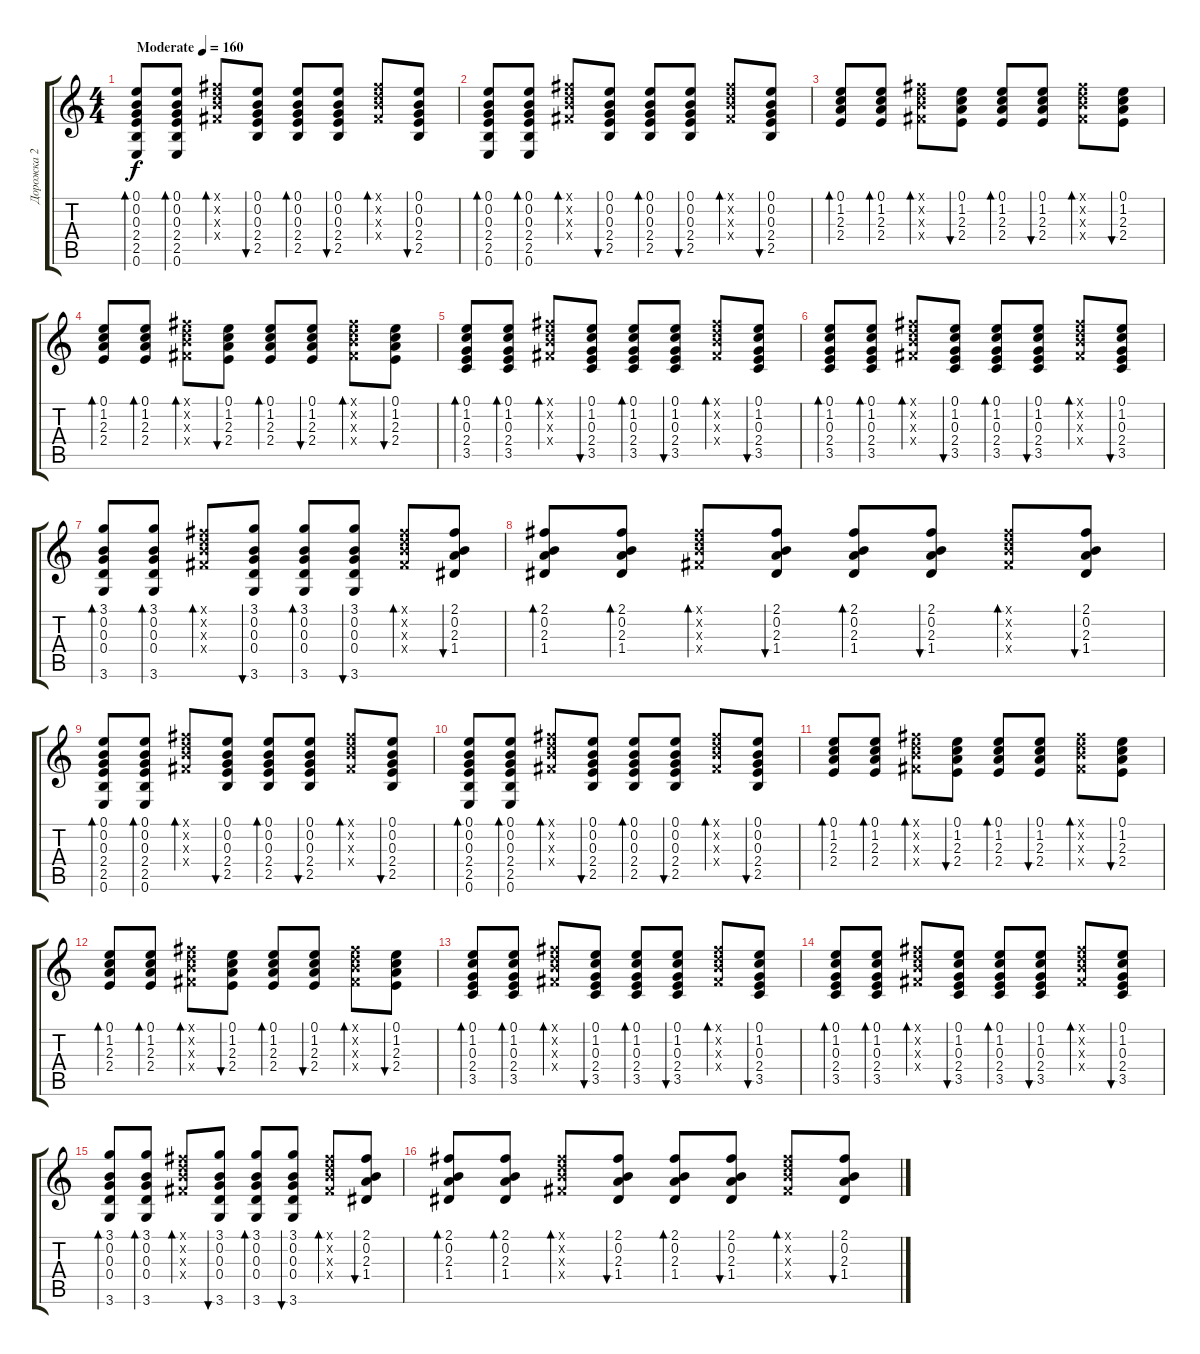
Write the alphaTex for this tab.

\track ("Дорожка 2" "Дорожка 2") {instrument acousticguitarnylon}
\staff {score tabs}
\tuning (E4 B3 G3 D3 A2 E2) {hide}
\ts (4 4)
\tempo (160 "Moderate")
\clef g2
\ks c
(0.1 0.2 0.3 2.4 2.5 0.6).8{bd 30 dy f instrument acousticguitarnylon} (0.1 0.2 0.3 2.4 2.5 0.6).8{bd 30} (2.1{x} 3.2{x} 4.3{x} 4.4{x}).8{bd 30} (0.1 0.2 0.3 2.4 2.5).8{bu 30} (0.1 0.2 0.3 2.4 2.5).8{bd 30} (0.1 0.2 0.3 2.4 2.5).8{bu 30} (2.1{x} 3.2{x} 4.3{x} 4.4{x}).8{bd 30} (0.1 0.2 0.3 2.4 2.5).8{bu 30} |
(0.1 0.2 0.3 2.4 2.5 0.6).8{bd 30} (0.1 0.2 0.3 2.4 2.5 0.6).8{bd 30} (2.1{x} 3.2{x} 4.3{x} 4.4{x}).8{bd 30} (0.1 0.2 0.3 2.4 2.5).8{bu 30} (0.1 0.2 0.3 2.4 2.5).8{bd 30} (0.1 0.2 0.3 2.4 2.5).8{bu 30} (2.1{x} 3.2{x} 4.3{x} 4.4{x}).8{bd 30} (0.1 0.2 0.3 2.4 2.5).8{bu 30} |
(0.1 1.2 2.3 2.4).8{bd 30} (0.1 1.2 2.3 2.4).8{bd 30} (2.1{x} 3.2{x} 4.3{x} 4.4{x}).8{bd 30} (0.1 1.2 2.3 2.4).8{bu 30} (0.1 1.2 2.3 2.4).8{bd 30} (0.1 1.2 2.3 2.4).8{bu 30} (2.1{x} 3.2{x} 4.3{x} 4.4{x}).8{bd 30} (0.1 1.2 2.3 2.4).8{bu 30} |
(0.1 1.2 2.3 2.4).8{bd 30} (0.1 1.2 2.3 2.4).8{bd 30} (2.1{x} 3.2{x} 4.3{x} 4.4{x}).8{bd 30} (0.1 1.2 2.3 2.4).8{bu 30} (0.1 1.2 2.3 2.4).8{bd 30} (0.1 1.2 2.3 2.4).8{bu 30} (2.1{x} 3.2{x} 4.3{x} 4.4{x}).8{bd 30} (0.1 1.2 2.3 2.4).8{bu 30} |
(0.1 1.2 0.3 2.4 3.5).8{bd 30} (0.1 1.2 0.3 2.4 3.5).8{bd 30} (2.1{x} 3.2{x} 4.3{x} 4.4{x}).8{bd 30} (0.1 1.2 0.3 2.4 3.5).8{bu 30} (0.1 1.2 0.3 2.4 3.5).8{bd 30} (0.1 1.2 0.3 2.4 3.5).8{bu 30} (2.1{x} 3.2{x} 4.3{x} 4.4{x}).8{bd 30} (0.1 1.2 0.3 2.4 3.5).8{bu 30} |
(0.1 1.2 0.3 2.4 3.5).8{bd 30} (0.1 1.2 0.3 2.4 3.5).8{bd 30} (2.1{x} 3.2{x} 4.3{x} 4.4{x}).8{bd 30} (0.1 1.2 0.3 2.4 3.5).8{bu 30} (0.1 1.2 0.3 2.4 3.5).8{bd 30} (0.1 1.2 0.3 2.4 3.5).8{bu 30} (2.1{x} 3.2{x} 4.3{x} 4.4{x}).8{bd 30} (0.1 1.2 0.3 2.4 3.5).8{bu 30} |
(3.1 0.2 0.3 0.4 3.6).8{bd 30} (3.1 0.2 0.3 0.4 3.6).8{bd 30} (2.1{x} 3.2{x} 4.3{x} 4.4{x}).8{bd 30} (3.1 0.2 0.3 0.4 3.6).8{bu 30} (3.1 0.2 0.3 0.4 3.6).8{bd 30} (3.1 0.2 0.3 0.4 3.6).8{bu 30} (2.1{x} 3.2{x} 4.3{x} 4.4{x}).8{bd 30} (2.1 0.2 2.3 1.4).8{bu 30} |
(2.1 0.2 2.3 1.4).8{bd 30} (2.1 0.2 2.3 1.4).8{bd 30} (2.1{x} 3.2{x} 4.3{x} 4.4{x}).8{bd 30} (2.1 0.2 2.3 1.4).8{bu 30} (2.1 0.2 2.3 1.4).8{bd 30} (2.1 0.2 2.3 1.4).8{bu 30} (2.1{x} 3.2{x} 4.3{x} 4.4{x}).8{bd 30} (2.1 0.2 2.3 1.4).8{bu 30} |
(0.1 0.2 0.3 2.4 2.5 0.6).8{bd 30} (0.1 0.2 0.3 2.4 2.5 0.6).8{bd 30} (2.1{x} 3.2{x} 4.3{x} 4.4{x}).8{bd 30} (0.1 0.2 0.3 2.4 2.5).8{bu 30} (0.1 0.2 0.3 2.4 2.5).8{bd 30} (0.1 0.2 0.3 2.4 2.5).8{bu 30} (2.1{x} 3.2{x} 4.3{x} 4.4{x}).8{bd 30} (0.1 0.2 0.3 2.4 2.5).8{bu 30} |
(0.1 0.2 0.3 2.4 2.5 0.6).8{bd 30} (0.1 0.2 0.3 2.4 2.5 0.6).8{bd 30} (2.1{x} 3.2{x} 4.3{x} 4.4{x}).8{bd 30} (0.1 0.2 0.3 2.4 2.5).8{bu 30} (0.1 0.2 0.3 2.4 2.5).8{bd 30} (0.1 0.2 0.3 2.4 2.5).8{bu 30} (2.1{x} 3.2{x} 4.3{x} 4.4{x}).8{bd 30} (0.1 0.2 0.3 2.4 2.5).8{bu 30} |
(0.1 1.2 2.3 2.4).8{bd 30} (0.1 1.2 2.3 2.4).8{bd 30} (2.1{x} 3.2{x} 4.3{x} 4.4{x}).8{bd 30} (0.1 1.2 2.3 2.4).8{bu 30} (0.1 1.2 2.3 2.4).8{bd 30} (0.1 1.2 2.3 2.4).8{bu 30} (2.1{x} 3.2{x} 4.3{x} 4.4{x}).8{bd 30} (0.1 1.2 2.3 2.4).8{bu 30} |
(0.1 1.2 2.3 2.4).8{bd 30} (0.1 1.2 2.3 2.4).8{bd 30} (2.1{x} 3.2{x} 4.3{x} 4.4{x}).8{bd 30} (0.1 1.2 2.3 2.4).8{bu 30} (0.1 1.2 2.3 2.4).8{bd 30} (0.1 1.2 2.3 2.4).8{bu 30} (2.1{x} 3.2{x} 4.3{x} 4.4{x}).8{bd 30} (0.1 1.2 2.3 2.4).8{bu 30} |
(0.1 1.2 0.3 2.4 3.5).8{bd 30} (0.1 1.2 0.3 2.4 3.5).8{bd 30} (2.1{x} 3.2{x} 4.3{x} 4.4{x}).8{bd 30} (0.1 1.2 0.3 2.4 3.5).8{bu 30} (0.1 1.2 0.3 2.4 3.5).8{bd 30} (0.1 1.2 0.3 2.4 3.5).8{bu 30} (2.1{x} 3.2{x} 4.3{x} 4.4{x}).8{bd 30} (0.1 1.2 0.3 2.4 3.5).8{bu 30} |
(0.1 1.2 0.3 2.4 3.5).8{bd 30} (0.1 1.2 0.3 2.4 3.5).8{bd 30} (2.1{x} 3.2{x} 4.3{x} 4.4{x}).8{bd 30} (0.1 1.2 0.3 2.4 3.5).8{bu 30} (0.1 1.2 0.3 2.4 3.5).8{bd 30} (0.1 1.2 0.3 2.4 3.5).8{bu 30} (2.1{x} 3.2{x} 4.3{x} 4.4{x}).8{bd 30} (0.1 1.2 0.3 2.4 3.5).8{bu 30} |
(3.1 0.2 0.3 0.4 3.6).8{bd 30} (3.1 0.2 0.3 0.4 3.6).8{bd 30} (2.1{x} 3.2{x} 4.3{x} 4.4{x}).8{bd 30} (3.1 0.2 0.3 0.4 3.6).8{bu 30} (3.1 0.2 0.3 0.4 3.6).8{bd 30} (3.1 0.2 0.3 0.4 3.6).8{bu 30} (2.1{x} 3.2{x} 4.3{x} 4.4{x}).8{bd 30} (2.1 0.2 2.3 1.4).8{bu 30} |
(2.1 0.2 2.3 1.4).8{bd 30} (2.1 0.2 2.3 1.4).8{bd 30} (2.1{x} 3.2{x} 4.3{x} 4.4{x}).8{bd 30} (2.1 0.2 2.3 1.4).8{bu 30} (2.1 0.2 2.3 1.4).8{bd 30} (2.1 0.2 2.3 1.4).8{bu 30} (2.1{x} 3.2{x} 4.3{x} 4.4{x}).8{bd 30} (2.1 0.2 2.3 1.4).8{bu 30}
